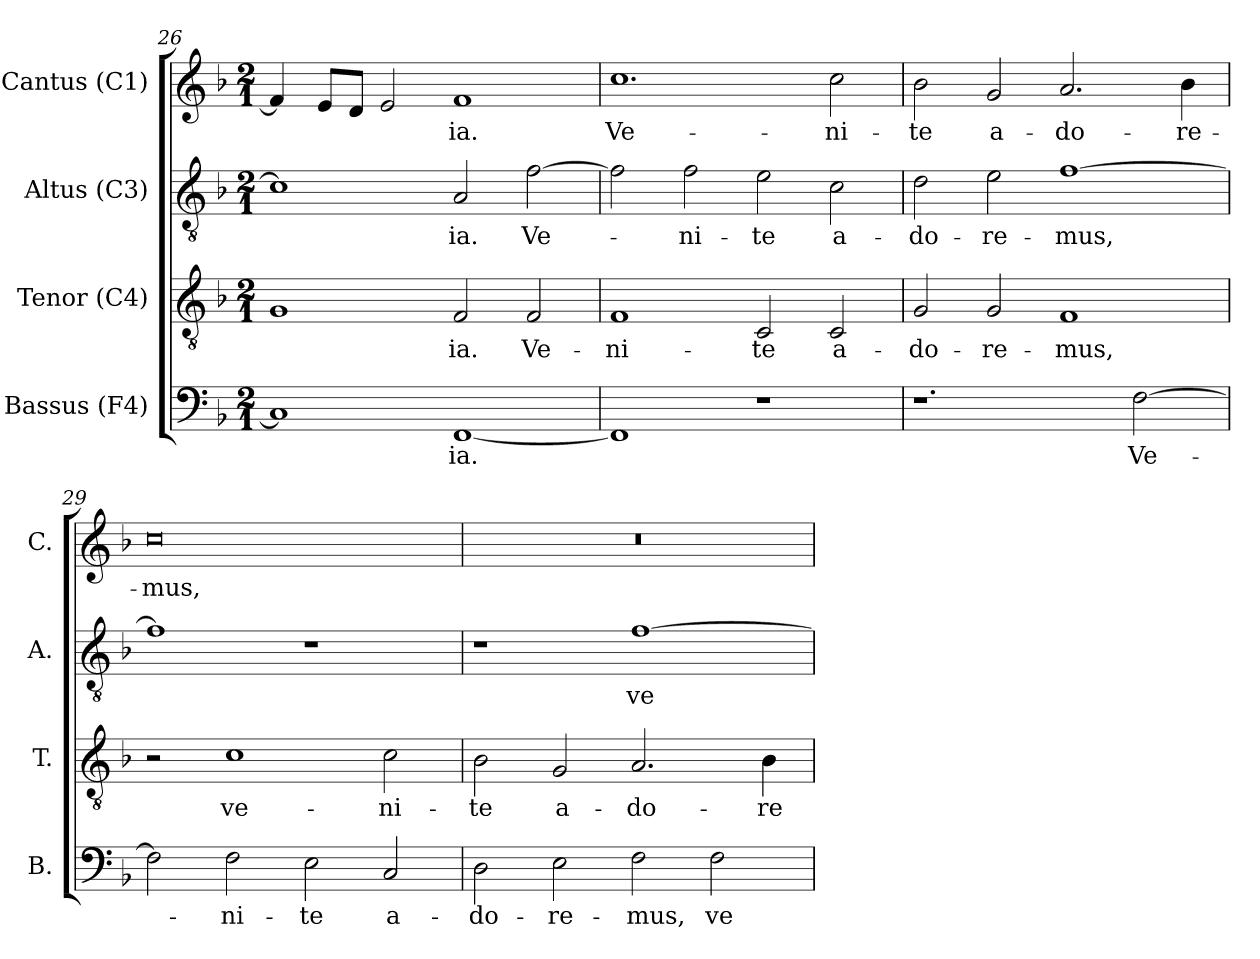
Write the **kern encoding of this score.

**kern	**text	**kern	**text	**kern	**text	**kern	**text
*part4	*part4	*part3	*part3	*part2	*part2	*part1	*part1
*staff4	*staff4	*staff3	*staff3	*staff2	*staff2	*staff1	*staff1
*I"Bassus (F4)	*	*I"Tenor (C4)	*	*I"Altus (C3)	*	*I"Cantus (C1)	*
*I'B.	*	*I'T.	*	*I'A.	*	*I'C.	*
*clefF4	*	*clefGv2	*	*clefGv2	*	*clefG2	*
*	*	*ITrd7c12	*	*ITrd7c12	*	*	*
*k[b-]	*	*k[b-]	*	*k[b-]	*	*k[b-]	*
*F:	*	*F:	*	*F:	*	*F:	*
*M2/1	*	*M2/1	*	*M2/1	*	*M2/1	*
=26	=26	=26	=26	=26	=26	=26	=26
1Ci]	.	1GGi	.	1Ci]	.	4fi/]	.
.	.	.	.	.	.	8ei/L	.
.	.	.	.	.	.	8di/J	.
.	.	.	.	.	.	2ei/	.
!	!LO:LY:b:color=#000000	!	!	!	!	!	!
!	!	!	!LO:LY:b:color=#000000	!	!	!	!
!	!	!	!	!	!LO:LY:b:color=#000000	!	!
!	!	!	!	!	!	!	!LO:LY:b:color=#000000
[1FFi	-ia.	2FFi/	-ia.	2AAi/	-ia.	1fi	-ia.
!	!	!	!LO:LY:b:color=#000000	!	!	!	!
!	!	!	!	!	!LO:LY:b:color=#000000	!	!
.	.	2FFi/	Ve-	[2Fi\	Ve-	.	.
=27	=27	=27	=27	=27	=27	=27	=27
!	!	!	!LO:LY:b:color=#000000	!	!	!	!
!	!	!	!	!	!	!	!LO:LY:b:color=#000000
1FFi]	.	1FFi	-ni-	2Fi\]	.	1.cci	Ve-
!	!	!	!	!	!LO:LY:b:color=#000000	!	!
.	.	.	.	2Fi\	-ni-	.	.
!	!	!	!LO:LY:b:color=#000000	!	!	!	!
!	!	!	!	!	!LO:LY:b:color=#000000	!	!
1r	.	2CCi/	-te	2Ei\	-te	.	.
!	!	!	!LO:LY:b:color=#000000	!	!	!	!
!	!	!	!	!	!LO:LY:b:color=#000000	!	!
!	!	!	!	!	!	!	!LO:LY:b:color=#000000
.	.	2CCi/	a-	2Ci\	a-	2cci\	-ni-
=28	=28	=28	=28	=28	=28	=28	=28
!	!	!	!LO:LY:b:color=#000000	!	!	!	!
!	!	!	!	!	!LO:LY:b:color=#000000	!	!
!	!	!	!	!	!	!	!LO:LY:b:color=#000000
1.r	.	2GGi/	-do-	2Di\	-do-	2b-i\	-te
!	!	!	!LO:LY:b:color=#000000	!	!	!	!
!	!	!	!	!	!LO:LY:b:color=#000000	!	!
!	!	!	!	!	!	!	!LO:LY:b:color=#000000
.	.	2GGi/	-re-	2Ei\	-re-	2gi/	a-
!	!	!	!LO:LY:b:color=#000000	!	!	!	!
!	!	!	!	!	!LO:LY:b:color=#000000	!	!
!	!	!	!	!	!	!	!LO:LY:b:color=#000000
.	.	1FFi	-mus,	[1Fi	-mus,	2.ai/	-do-
!	!LO:LY:b:color=#000000	!	!	!	!	!	!
[2Fi\	Ve-	.	.	.	.	.	.
!	!	!	!	!	!	!	!LO:LY:b:color=#000000
.	.	.	.	.	.	4b-i\	-re-
!!LO:PB:g=z
=29	=29	=29	=29	=29	=29	=29	=29
!	!	!	!	!	!	!	!LO:LY:b:color=#000000
2Fi\]	.	2r	.	1Fi]	.	0cci	-mus,
!	!LO:LY:b:color=#000000	!	!	!	!	!	!
!	!	!	!LO:LY:b:color=#000000	!	!	!	!
2Fi\	-ni-	1Ci	ve-	.	.	.	.
!	!LO:LY:b:color=#000000	!	!	!	!	!	!
2Ei\	-te	.	.	1r	.	.	.
!	!LO:LY:b:color=#000000	!	!	!	!	!	!
!	!	!	!LO:LY:b:color=#000000	!	!	!	!
2Ci/	a-	2Ci\	-ni-	.	.	.	.
=30	=30	=30	=30	=30	=30	=30	=30
!	!LO:LY:b:color=#000000	!	!	!	!	!	!
!	!	!	!LO:LY:b:color=#000000	!	!	!LO:N:vis=1	!
2Di\	-do-	2BB-i\	-te	1r	.	0r	.
!	!LO:LY:b:color=#000000	!	!	!	!	!	!
!	!	!	!LO:LY:b:color=#000000	!	!	!	!
2Ei\	-re-	2GGi/	a-	.	.	.	.
!	!LO:LY:b:color=#000000	!	!	!	!	!	!
!	!	!	!LO:LY:b:color=#000000	!	!	!	!
!	!	!	!	!	!LO:LY:b:color=#000000	!	!
2Fi\	-mus,	2.AAi/	-do-	[1Fi	ve-	.	.
!	!LO:LY:b:color=#000000	!	!	!	!	!	!
2Fi\	ve-	.	.	.	.	.	.
!	!	!	!LO:LY:b:color=#000000	!	!	!	!
.	.	4BB-i\	-re-	.	.	.	.
=	=	=	=	=	=	=	=
*-	*-	*-	*-	*-	*-	*-	*-
